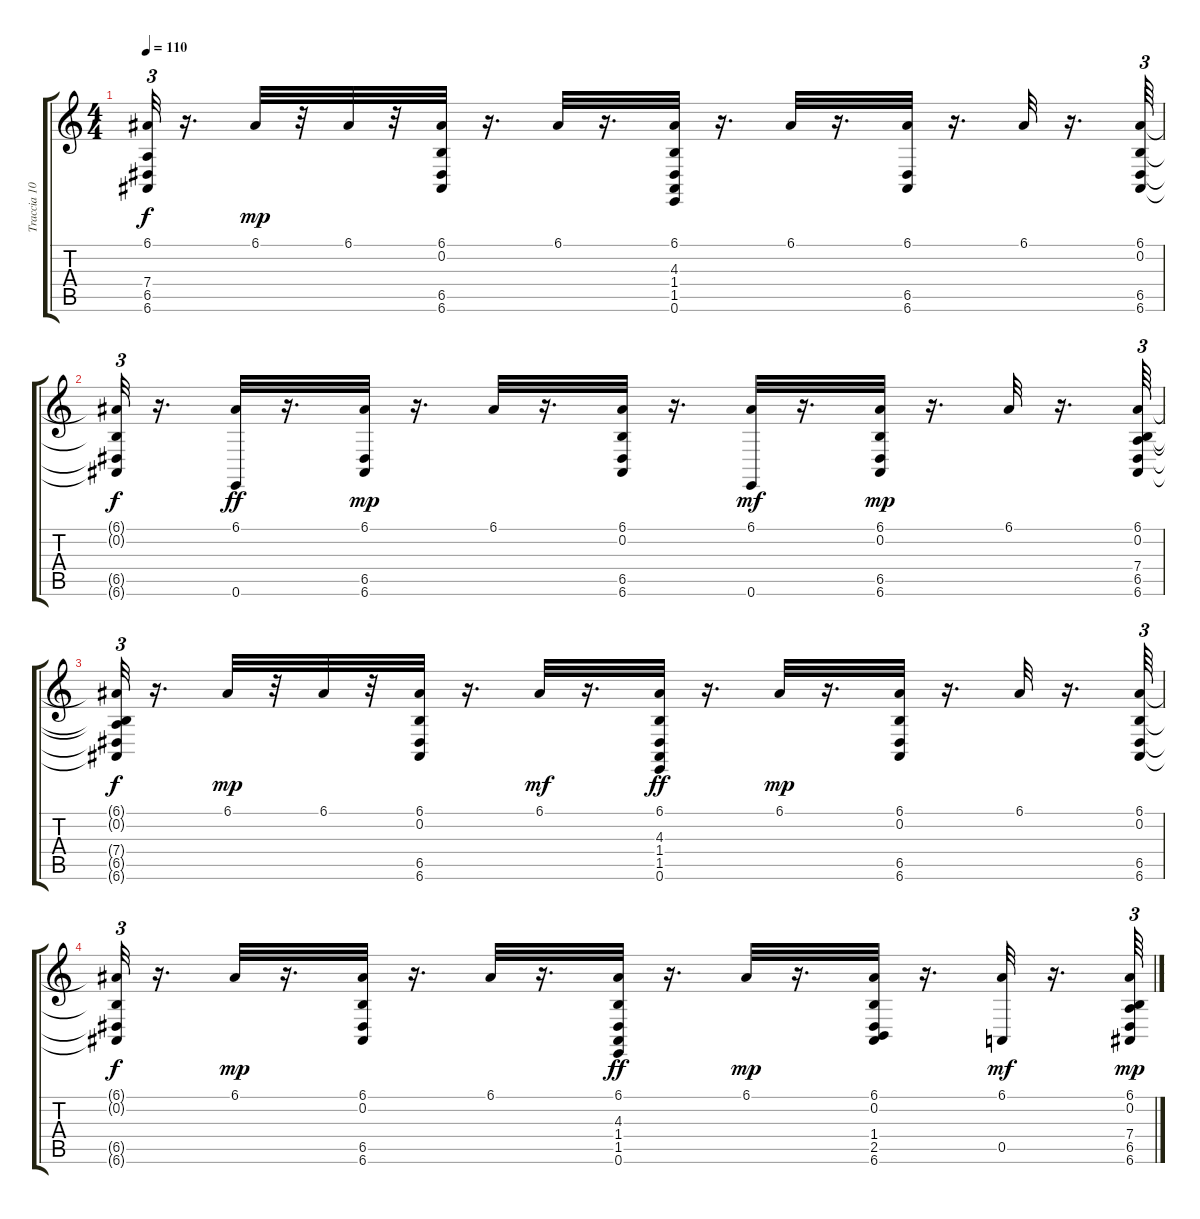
\track ("Traccia 10" "Traccia 10") {mute instrument acousticgrandpiano}
\staff {score tabs}
\tuning (E4 B3 G3 D3 A2 E2) {hide}
\ts (4 4)
\tempo 110
\clef g2
\ks c
(6.1{t} 7.4{t} 6.5{t} 6.6{t}).32{tu (3 2) dy f} r.16{d} 6.1.32{dy mp} r.32 6.1.32 r.32 (6.1 0.2 6.5 6.6).32 r.16{d} 6.1.32 r.16{d} (6.1 4.3 1.4 1.5 0.6).32 r.16{d} 6.1.32 r.16{d} (6.1 6.5 6.6).32 r.16{d} 6.1.32 r.16{d} (6.1 0.2 6.5 6.6).64{tu (3 2)} |
(6.1{t} 0.2{t} 6.5{t} 6.6{t}).32{tu (3 2) dy f} r.16{d} (6.1 0.6).32{dy ff} r.16{d} (6.1 6.5 6.6).32{dy mp} r.16{d} 6.1.32 r.16{d} (6.1 0.2 6.5 6.6).32 r.16{d} (6.1 0.6).32{dy mf} r.16{d} (6.1 0.2 6.5 6.6).32{dy mp} r.16{d} 6.1.32 r.16{d} (6.1 0.2 7.4 6.5 6.6).64{tu (3 2)} |
(6.1{t} 0.2{t} 7.4{t} 6.5{t} 6.6{t}).32{tu (3 2) dy f} r.16{d} 6.1.32{dy mp} r.32 6.1.32 r.32 (6.1 0.2 6.5 6.6).32 r.16{d} 6.1.32{dy mf} r.16{d} (6.1 4.3 1.4 1.5 0.6).32{dy ff} r.16{d} 6.1.32{dy mp} r.16{d} (6.1 0.2 6.5 6.6).32 r.16{d} 6.1.32 r.16{d} (6.1 0.2 6.5 6.6).64{tu (3 2)} |
(6.1{t} 0.2{t} 6.5{t} 6.6{t}).32{tu (3 2) dy f} r.16{d} 6.1.32{dy mp} r.16{d} (6.1 0.2 6.5 6.6).32 r.16{d} 6.1.32 r.16{d} (6.1 4.3 1.4 1.5 0.6).32{dy ff} r.16{d} 6.1.32{dy mp} r.16{d} (6.1 0.2 1.4 2.5 6.6).32 r.16{d} (6.1 0.5).32{dy mf} r.16{d} (6.1 0.2 7.4 6.5 6.6).64{tu (3 2) dy mp}
